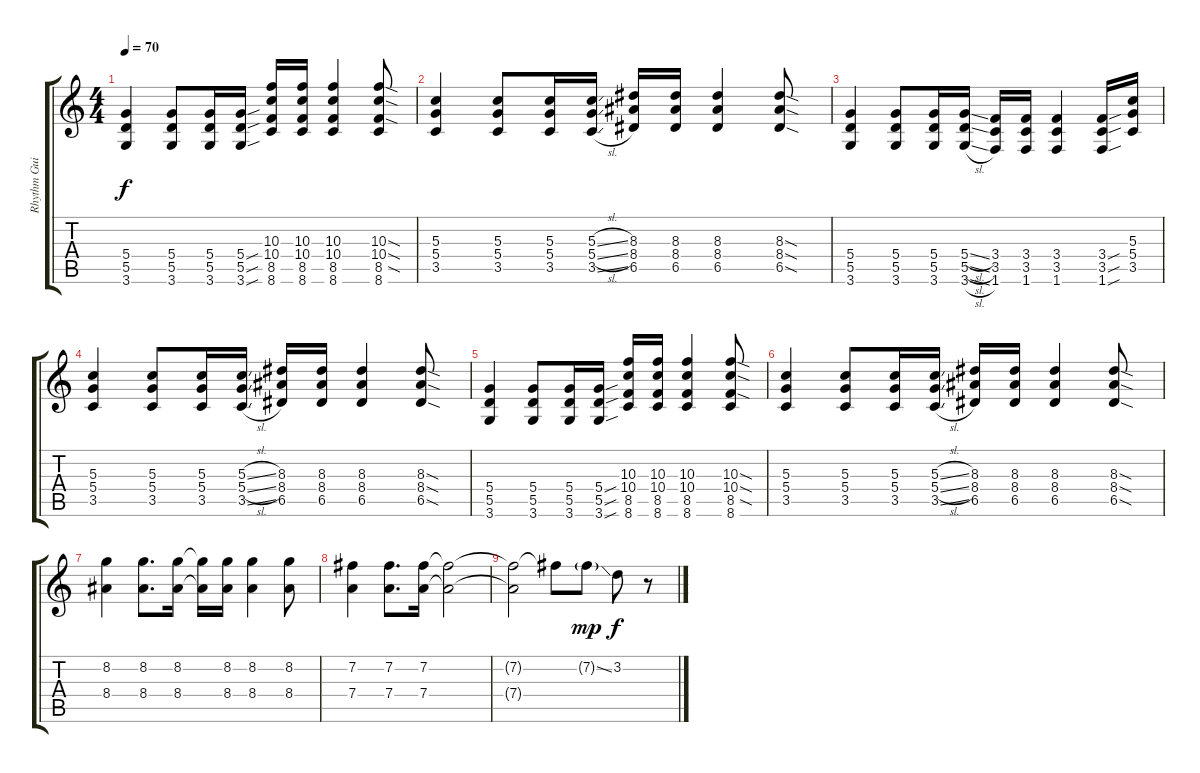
\track ("Rhythm Guitar" "Rhythm Gui") {instrument distortionguitar}
\staff {score tabs}
\tuning (E4 B3 G3 D3 A2 E2) {hide}
\ts (4 4)
\tempo 70
\clef g2
\ks c
(5.4 5.5 3.6).4{dy f} (5.4 5.5 3.6).8 (5.4 5.5 3.6).16 (5.4{sou} 5.5{sou} 3.6{sou}).16 (10.3 10.4 8.5 8.6).16 (10.3 10.4 8.5 8.6).16 (10.3 10.4 8.5 8.6).4 (10.3{sod} 10.4{sod} 8.5{sod} 8.6).8 |
(5.3 5.4 3.5).4 (5.3 5.4 3.5).8 (5.3 5.4 3.5).16 (5.3{sl} 5.4{sl} 3.5{sl}).16 (8.3 8.4 6.5).16 (8.3 8.4 6.5).16 (8.3 8.4 6.5).4 (8.3{sod} 8.4{sod} 6.5{sod}).8 |
(5.4 5.5 3.6).4 (5.4 5.5 3.6).8 (5.4 5.5 3.6).16 (5.4{sl} 5.5{sl} 3.6{sl}).16 (3.4 3.5 1.6).16 (3.4 3.5 1.6).16 (3.4 3.5 1.6).4 (3.4{sou} 3.5{sou} 1.6{sou}).16 (5.3 5.4 3.5).16 |
(5.3 5.4 3.5).4 (5.3 5.4 3.5).8 (5.3 5.4 3.5).16 (5.3{sl} 5.4{sl} 3.5{sl}).16 (8.3 8.4 6.5).16 (8.3 8.4 6.5).16 (8.3 8.4 6.5).4 (8.3{sod} 8.4{sod} 6.5{sod}).8 |
(5.4 5.5 3.6).4 (5.4 5.5 3.6).8 (5.4 5.5 3.6).16 (5.4{sou} 5.5{sou} 3.6{sou}).16 (10.3 10.4 8.5 8.6).16 (10.3 10.4 8.5 8.6).16 (10.3 10.4 8.5 8.6).4 (10.3{sod} 10.4{sod} 8.5{sod} 8.6).8 |
(5.3 5.4 3.5).4 (5.3 5.4 3.5).8 (5.3 5.4 3.5).16 (5.3{sl} 5.4{sl} 3.5{sl}).16 (8.3 8.4 6.5).16 (8.3 8.4 6.5).16 (8.3 8.4 6.5).4 (8.3{sod} 8.4{sod} 6.5{sod}).8 |
(8.2 8.4).4 (8.2 8.4).8{d} (8.2 8.4).16 (8.2{t} 8.4{t}).16 (8.2 8.4).16 (8.2 8.4).4 (8.2 8.4).8 |
(7.2 7.4).4 (7.2 7.4).8{d} (7.2 7.4).16 (7.2{t} 7.4{t}).2 |
(7.2{t} 7.4{t}).2 7.2{t}.8 7.2{ss g}.8{dy mp} 3.2.8{dy f} r.8
